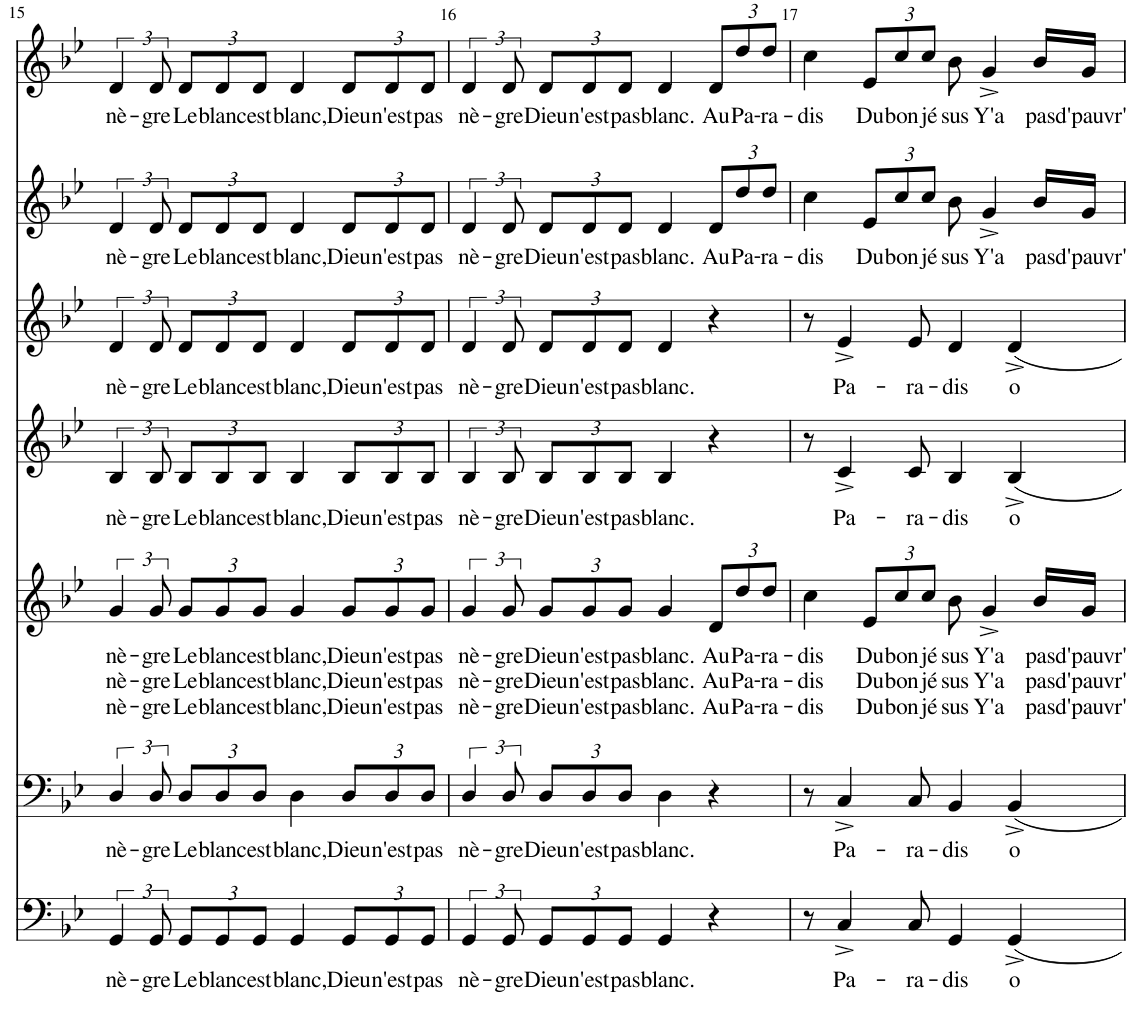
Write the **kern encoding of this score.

**kern	**text	**kern	**text	**kern	**text	**text	**text	**kern	**text	**kern	**text	**kern	**text	**kern	**text
*part7	*part7	*part6	*part6	*part5	*part5	*part5	*part5	*part4	*part4	*part3	*part3	*part2	*part2	*part1	*part1
*staff7	*staff7	*staff6	*staff6	*staff5	*staff5	*staff5	*staff5	*staff4	*staff4	*staff3	*staff3	*staff2	*staff2	*staff1	*staff1
*I"Bas	*	*I"Bar.	*	*I"T.	*	*	*	*I"A2.	*	*I"A1.	*	*I"S2.	*	*I"S1.	*
!!LO:PB:g=z
*clefF4	*	*clefF4	*	*clefG2	*	*	*	*clefG2	*	*clefG2	*	*clefG2	*	*clefG2	*
*	*	*Trd1c2	*	*Trd1c2	*	*	*	*	*	*	*	*	*	*	*
*k[b-e-]	*	*k[b-e-]	*	*k[b-e-]	*	*	*	*k[b-e-]	*	*k[b-e-]	*	*k[b-e-]	*	*k[b-e-]	*
*M4/4	*	*M4/4	*	*M4/4	*	*	*	*M4/4	*	*M4/4	*	*M4/4	*	*M4/4	*
*met(c)	*	*met(c)	*	*met(c)	*	*	*	*met(c)	*	*met(c)	*	*met(c)	*	*met(c)	*
=15	=15	=15	=15	=15	=15	=15	=15	=15	=15	=15	=15	=15	=15	=15	=15
!	!LO:LY:b	!	!LO:LY:b	!	!LO:LY:b	!LO:LY:b	!LO:LY:b	!	!LO:LY:b	!	!LO:LY:b	!	!LO:LY:b	!	!LO:LY:b
6GG/	nè-	6D/	nè-	6g/	nè-	nè-	nè-	6B-/	nè-	6d/	nè-	6d/	nè-	6d/	nè-
!	!LO:LY:b	!	!LO:LY:b	!	!LO:LY:b	!LO:LY:b	!LO:LY:b	!	!LO:LY:b	!	!LO:LY:b	!	!LO:LY:b	!	!LO:LY:b
12GG/	-gre	12D/	-gre	12g/	-gre	-gre	-gre	12B-/	-gre	12d/	-gre	12d/	-gre	12d/	-gre
*Xbrackettup	*	*	*	*	*	*	*	*	*	*	*	*	*	*	*
!	!LO:LY:b	!	!	!	!	!	!	!	!	!	!	!	!	!	!
*	*	*Xbrackettup	*	*	*	*	*	*	*	*	*	*	*	*	*
!	!	!	!LO:LY:b	!	!	!	!	!	!	!	!	!	!	!	!
*	*	*	*	*Xbrackettup	*	*	*	*	*	*	*	*	*	*	*
!	!	!	!	!	!LO:LY:b	!LO:LY:b	!LO:LY:b	!	!	!	!	!	!	!	!
*	*	*	*	*	*	*	*	*Xbrackettup	*	*	*	*	*	*	*
!	!	!	!	!	!	!	!	!	!LO:LY:b	!	!	!	!	!	!
*	*	*	*	*	*	*	*	*	*	*Xbrackettup	*	*	*	*	*
!	!	!	!	!	!	!	!	!	!	!	!LO:LY:b	!	!	!	!
*	*	*	*	*	*	*	*	*	*	*	*	*Xbrackettup	*	*	*
!	!	!	!	!	!	!	!	!	!	!	!	!	!LO:LY:b	!	!
*	*	*	*	*	*	*	*	*	*	*	*	*	*	*Xbrackettup	*
!	!	!	!	!	!	!	!	!	!	!	!	!	!	!	!LO:LY:b
12GG/L	Le	12D/L	Le	12g/L	Le	Le	Le	12B-/L	Le	12d/L	Le	12d/L	Le	12d/L	Le
!	!LO:LY:b	!	!LO:LY:b	!	!LO:LY:b	!LO:LY:b	!LO:LY:b	!	!LO:LY:b	!	!LO:LY:b	!	!LO:LY:b	!	!LO:LY:b
12GG/	blanc	12D/	blanc	12g/	blanc	blanc	blanc	12B-/	blanc	12d/	blanc	12d/	blanc	12d/	blanc
!	!LO:LY:b	!	!LO:LY:b	!	!LO:LY:b	!LO:LY:b	!LO:LY:b	!	!LO:LY:b	!	!LO:LY:b	!	!LO:LY:b	!	!LO:LY:b
12GG/J	est	12D/J	est	12g/J	est	est	est	12B-/J	est	12d/J	est	12d/J	est	12d/J	est
!	!LO:LY:b	!	!LO:LY:b	!	!LO:LY:b	!LO:LY:b	!LO:LY:b	!	!LO:LY:b	!	!LO:LY:b	!	!LO:LY:b	!	!LO:LY:b
4GG/	blanc,	4D\	blanc,	4g/	blanc,	blanc,	blanc,	4B-/	blanc,	4d/	blanc,	4d/	blanc,	4d/	blanc,
!	!LO:LY:b	!	!LO:LY:b	!	!LO:LY:b	!LO:LY:b	!LO:LY:b	!	!LO:LY:b	!	!LO:LY:b	!	!LO:LY:b	!	!LO:LY:b
12GG/L	Dieu	12D/L	Dieu	12g/L	Dieu	Dieu	Dieu	12B-/L	Dieu	12d/L	Dieu	12d/L	Dieu	12d/L	Dieu
!	!LO:LY:b	!	!LO:LY:b	!	!LO:LY:b	!LO:LY:b	!LO:LY:b	!	!LO:LY:b	!	!LO:LY:b	!	!LO:LY:b	!	!LO:LY:b
12GG/	n'est	12D/	n'est	12g/	n'est	n'est	n'est	12B-/	n'est	12d/	n'est	12d/	n'est	12d/	n'est
!	!LO:LY:b	!	!LO:LY:b	!	!LO:LY:b	!LO:LY:b	!LO:LY:b	!	!LO:LY:b	!	!LO:LY:b	!	!LO:LY:b	!	!LO:LY:b
12GG/J	pas	12D/J	pas	12g/J	pas	pas	pas	12B-/J	pas	12d/J	pas	12d/J	pas	12d/J	pas
=16	=16	=16	=16	=16	=16	=16	=16	=16	=16	=16	=16	=16	=16	=16	=16
*brackettup	*	*	*	*	*	*	*	*	*	*	*	*	*	*	*
!	!LO:LY:b	!	!	!	!	!	!	!	!	!	!	!	!	!	!
*	*	*brackettup	*	*	*	*	*	*	*	*	*	*	*	*	*
!	!	!	!LO:LY:b	!	!	!	!	!	!	!	!	!	!	!	!
*	*	*	*	*brackettup	*	*	*	*	*	*	*	*	*	*	*
!	!	!	!	!	!LO:LY:b	!LO:LY:b	!LO:LY:b	!	!	!	!	!	!	!	!
*	*	*	*	*	*	*	*	*brackettup	*	*	*	*	*	*	*
!	!	!	!	!	!	!	!	!	!LO:LY:b	!	!	!	!	!	!
*	*	*	*	*	*	*	*	*	*	*brackettup	*	*	*	*	*
!	!	!	!	!	!	!	!	!	!	!	!LO:LY:b	!	!	!	!
*	*	*	*	*	*	*	*	*	*	*	*	*brackettup	*	*	*
!	!	!	!	!	!	!	!	!	!	!	!	!	!LO:LY:b	!	!
*	*	*	*	*	*	*	*	*	*	*	*	*	*	*brackettup	*
!	!	!	!	!	!	!	!	!	!	!	!	!	!	!	!LO:LY:b
6GG/	nè-	6D/	nè-	6g/	nè-	nè-	nè-	6B-/	nè-	6d/	nè-	6d/	nè-	6d/	nè-
!	!LO:LY:b	!	!LO:LY:b	!	!LO:LY:b	!LO:LY:b	!LO:LY:b	!	!LO:LY:b	!	!LO:LY:b	!	!LO:LY:b	!	!LO:LY:b
12GG/	-gre	12D/	-gre	12g/	-gre	-gre	-gre	12B-/	-gre	12d/	-gre	12d/	-gre	12d/	-gre
*Xbrackettup	*	*	*	*	*	*	*	*	*	*	*	*	*	*	*
!	!LO:LY:b	!	!	!	!	!	!	!	!	!	!	!	!	!	!
*	*	*Xbrackettup	*	*	*	*	*	*	*	*	*	*	*	*	*
!	!	!	!LO:LY:b	!	!	!	!	!	!	!	!	!	!	!	!
*	*	*	*	*Xbrackettup	*	*	*	*	*	*	*	*	*	*	*
!	!	!	!	!	!LO:LY:b	!LO:LY:b	!LO:LY:b	!	!	!	!	!	!	!	!
*	*	*	*	*	*	*	*	*Xbrackettup	*	*	*	*	*	*	*
!	!	!	!	!	!	!	!	!	!LO:LY:b	!	!	!	!	!	!
*	*	*	*	*	*	*	*	*	*	*Xbrackettup	*	*	*	*	*
!	!	!	!	!	!	!	!	!	!	!	!LO:LY:b	!	!	!	!
*	*	*	*	*	*	*	*	*	*	*	*	*Xbrackettup	*	*	*
!	!	!	!	!	!	!	!	!	!	!	!	!	!LO:LY:b	!	!
*	*	*	*	*	*	*	*	*	*	*	*	*	*	*Xbrackettup	*
!	!	!	!	!	!	!	!	!	!	!	!	!	!	!	!LO:LY:b
12GG/L	Dieu	12D/L	Dieu	12g/L	Dieu	Dieu	Dieu	12B-/L	Dieu	12d/L	Dieu	12d/L	Dieu	12d/L	Dieu
!	!LO:LY:b	!	!LO:LY:b	!	!LO:LY:b	!LO:LY:b	!LO:LY:b	!	!LO:LY:b	!	!LO:LY:b	!	!LO:LY:b	!	!LO:LY:b
12GG/	n'est	12D/	n'est	12g/	n'est	n'est	n'est	12B-/	n'est	12d/	n'est	12d/	n'est	12d/	n'est
!	!LO:LY:b	!	!LO:LY:b	!	!LO:LY:b	!LO:LY:b	!LO:LY:b	!	!LO:LY:b	!	!LO:LY:b	!	!LO:LY:b	!	!LO:LY:b
12GG/J	pas	12D/J	pas	12g/J	pas	pas	pas	12B-/J	pas	12d/J	pas	12d/J	pas	12d/J	pas
!	!LO:LY:b	!	!LO:LY:b	!	!LO:LY:b	!LO:LY:b	!LO:LY:b	!	!LO:LY:b	!	!LO:LY:b	!	!LO:LY:b	!	!LO:LY:b
4GG/	blanc.	4D\	blanc.	4g/	blanc.	blanc.	blanc.	4B-/	blanc.	4d/	blanc.	4d/	blanc.	4d/	blanc.
!	!	!	!	!	!LO:LY:b	!LO:LY:b	!LO:LY:b	!	!	!	!	!	!LO:LY:b	!	!LO:LY:b
4r	.	4r	.	12d/L	Au	Au	Au	4r	.	4r	.	12d/L	Au	12d/L	Au
!	!	!	!	!	!LO:LY:b	!LO:LY:b	!LO:LY:b	!	!	!	!	!	!LO:LY:b	!	!LO:LY:b
.	.	.	.	12dd/	Pa-	Pa-	Pa-	.	.	.	.	12dd/	Pa-	12dd/	Pa-
!	!	!	!	!	!LO:LY:b	!LO:LY:b	!LO:LY:b	!	!	!	!	!	!LO:LY:b	!	!LO:LY:b
.	.	.	.	12dd/J	-ra-	-ra-	-ra-	.	.	.	.	12dd/J	-ra-	12dd/J	-ra-
=17	=17	=17	=17	=17	=17	=17	=17	=17	=17	=17	=17	=17	=17	=17	=17
!	!	!	!	!	!LO:LY:b	!LO:LY:b	!LO:LY:b	!	!	!	!	!	!LO:LY:b	!	!LO:LY:b
8r	.	8r	.	4cc\	-dis	-dis	-dis	8r	.	8r	.	4cc\	-dis	4cc\	-dis
!	!LO:LY:b	!	!LO:LY:b	!	!	!	!	!	!LO:LY:b	!	!LO:LY:b	!	!	!	!
4C^/	Pa-	4C^/	Pa-	.	.	.	.	4c^/	Pa-	4e-^/	Pa-	.	.	.	.
!	!	!	!	!	!LO:LY:b	!LO:LY:b	!LO:LY:b	!	!	!	!	!	!LO:LY:b	!	!LO:LY:b
.	.	.	.	12e-/L	Du	Du	Du	.	.	.	.	12e-/L	Du	12e-/L	Du
!	!	!	!	!	!LO:LY:b	!LO:LY:b	!LO:LY:b	!	!	!	!	!	!LO:LY:b	!	!LO:LY:b
.	.	.	.	12cc/	bon	bon	bon	.	.	.	.	12cc/	bon	12cc/	bon
!	!LO:LY:b	!	!LO:LY:b	!	!	!	!	!	!LO:LY:b	!	!LO:LY:b	!	!	!	!
8C/	-ra-	8C/	-ra-	.	.	.	.	8c/	-ra-	8e-/	-ra-	.	.	.	.
!	!	!	!	!	!LO:LY:b	!LO:LY:b	!LO:LY:b	!	!	!	!	!	!LO:LY:b	!	!LO:LY:b
.	.	.	.	12cc/J	jé-	jé-	jé-	.	.	.	.	12cc/J	jé-	12cc/J	jé-
!	!LO:LY:b	!	!LO:LY:b	!	!LO:LY:b	!LO:LY:b	!LO:LY:b	!	!LO:LY:b	!	!LO:LY:b	!	!LO:LY:b	!	!LO:LY:b
4GG/	-dis	4BB-/	-dis	8b-\	-sus	-sus	-sus	4B-/	-dis	4d/	-dis	8b-\	-sus	8b-\	-sus
!	!	!	!	!	!LO:LY:b	!LO:LY:b	!LO:LY:b	!	!	!	!	!	!LO:LY:b	!	!LO:LY:b
.	.	.	.	4g^/	Y'a	Y'a	Y'a	.	.	.	.	4g^/	Y'a	4g^/	Y'a
!	!LO:LY:b	!	!LO:LY:b	!	!	!	!	!	!LO:LY:b	!	!LO:LY:b	!	!	!	!
4GG^/	o	4BB-^/	o	.	.	.	.	4B-^/	o	4d^/	o	.	.	.	.
!	!	!	!	!	!LO:LY:b	!LO:LY:b	!LO:LY:b	!	!	!	!	!	!LO:LY:b	!	!LO:LY:b
.	.	.	.	16b-/LL	pas	pas	pas	.	.	.	.	16b-/LL	pas	16b-/LL	pas
!	!	!	!	!	!LO:LY:b	!LO:LY:b	!LO:LY:b	!	!	!	!	!	!LO:LY:b	!	!LO:LY:b
.	.	.	.	16g/JJ	d'pauvr'	d'pauvr'	d'pauvr'	.	.	.	.	16g/JJ	d'pauvr'	16g/JJ	d'pauvr'
=	=	=	=	=	=	=	=	=	=	=	=	=	=	=	=
*-	*-	*-	*-	*-	*-	*-	*-	*-	*-	*-	*-	*-	*-	*-	*-
